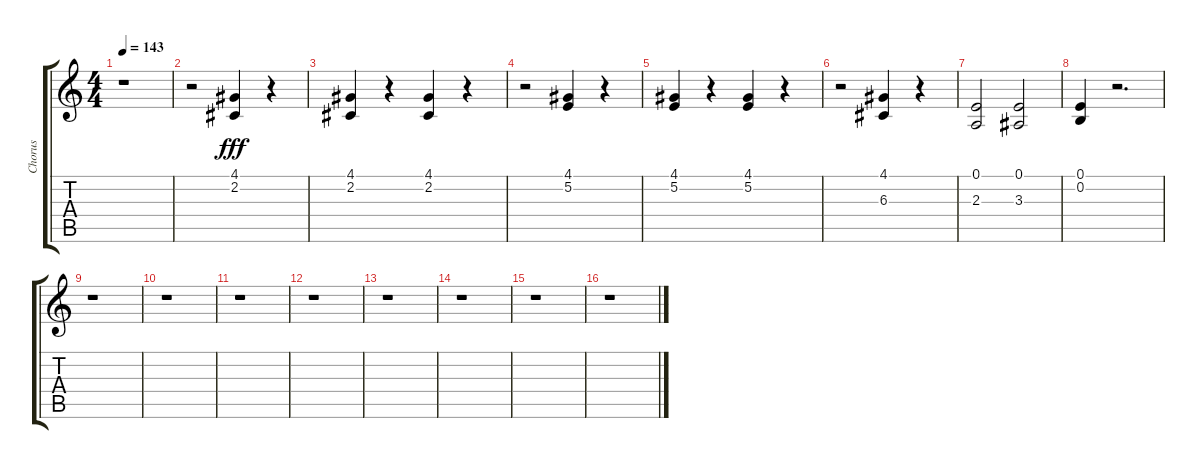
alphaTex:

\track ("Chorus" "Chorus") {instrument clarinet}
\staff {score tabs}
\tuning (E4 B3 G3 D3 A2 E2) {hide}
\ts (4 4)
\tempo 143
\clef g2
\ks c
r.1{dy fff instrument clarinet} |
r.2 (4.1 2.2).4 r.4 |
(4.1 2.2).4 r.4 (4.1 2.2).4 r.4 |
r.2 (4.1 5.2).4 r.4 |
(4.1 5.2).4 r.4 (4.1 5.2).4 r.4 |
r.2 (4.1 6.3).4 r.4 |
(0.1 2.3).2 (0.1 3.3).2 |
(0.1 0.2).4 r.2{d} |
r.1 |
r.1 |
r.1 |
r.1 |
r.1 |
r.1 |
r.1 |
r.1
